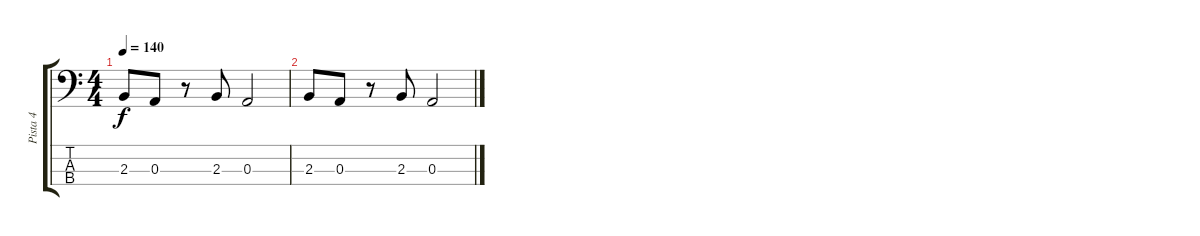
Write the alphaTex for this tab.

\track ("Pista 4" "Pista 4") {instrument electricbassfinger}
\staff {score tabs}
\tuning (G2 D2 A1 E1) {hide}
\ts (4 4)
\tempo 140
\clef f4
\ks c
2.3.8{dy f} 0.3.8 r.8 2.3.8 0.3.2 |
2.3.8 0.3.8 r.8 2.3.8 0.3.2
